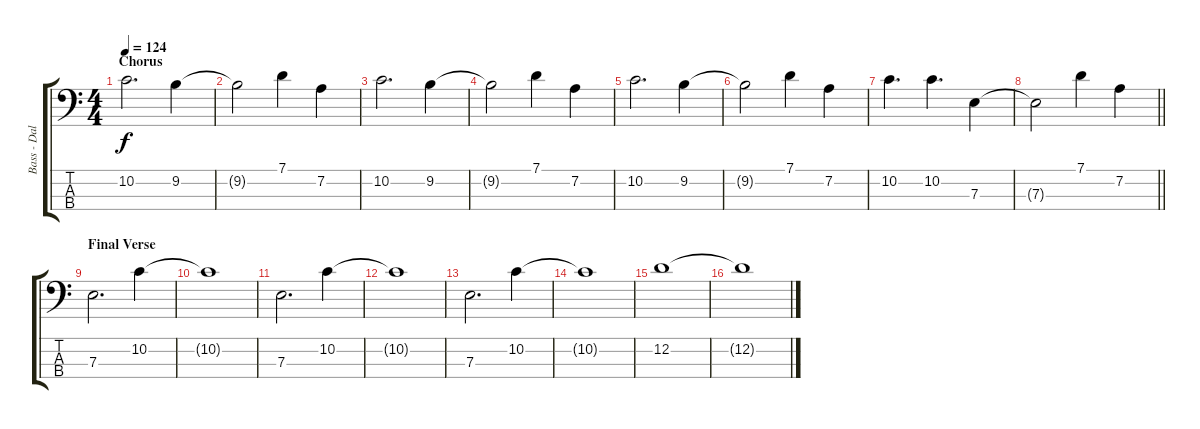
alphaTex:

\track ("Bass - Dale Stewart" "Bass - Dal") {instrument electricbassfinger}
\staff {score tabs}
\tuning (G2 D2 A1 E1) {hide}
\ts (4 4)
\section ("" "Chorus")
\tempo 124
\clef f4
\ks c
10.2.2{d dy f} 9.2.4 |
9.2{t}.2 7.1.4 7.2.4 |
10.2.2{d} 9.2.4 |
9.2{t}.2 7.1.4 7.2.4 |
10.2.2{d} 9.2.4 |
9.2{t}.2 7.1.4 7.2.4 |
10.2.4{d} 10.2.4{d} 7.3.4 |
\barLineRight lightlight
7.3{t}.2 7.1.4 7.2.4 |
\section ("" "Final Verse")
7.3.2{d} 10.2.4 |
10.2{t}.1 |
7.3.2{d} 10.2.4 |
10.2{t}.1 |
7.3.2{d} 10.2.4 |
10.2{t}.1 |
12.2.1 |
12.2{t}.1
